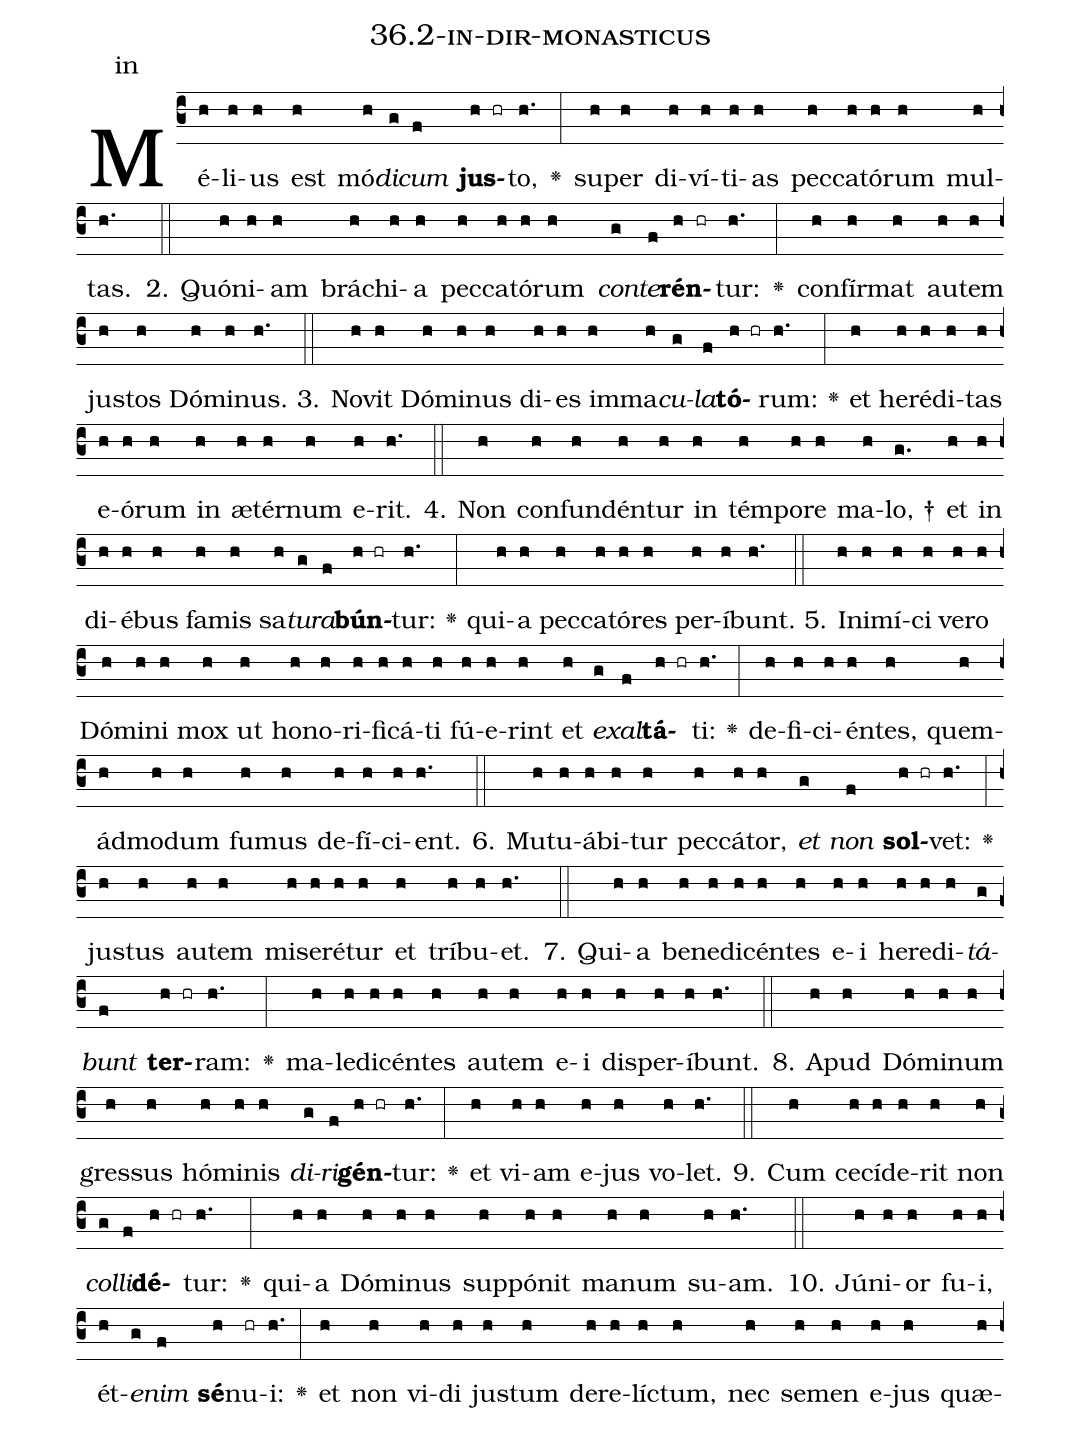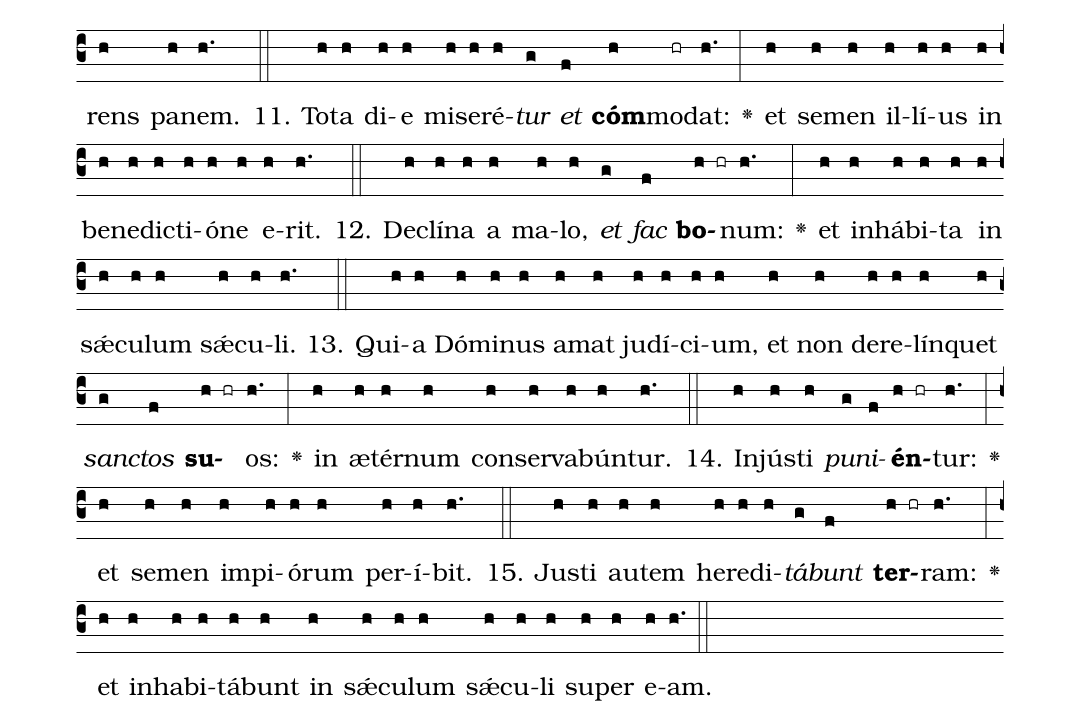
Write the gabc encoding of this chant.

name: 36.2-in-dir-monasticus;
annotation: in;
%%
(c3)Mé(h)li(h)us(h) est(h) mó(h)<i>di</i>(g)<i>cum</i>(f) <b>jus</b>(h hr)to,(h.) <v>\greheightstar</v>(:) su(h)per(h) di(h)ví(h)ti(h)as(h) pec(h)ca(h)tó(h)rum(h) mul(h)tas.(h.) (::)
2. Quón(h)i(h)am(h) brá(h)chi(h)a(h) pec(h)ca(h)tó(h)rum(h) <i>con</i>(g)<i>te</i>(f)<b>rén</b>(h hr)tur:(h.) <v>\greheightstar</v>(:) con(h)fír(h)mat(h) au(h)tem(h) jus(h)tos(h) Dó(h)mi(h)nus.(h.) (::)
3. No(h)vit(h) Dó(h)mi(h)nus(h) di(h)es(h) im(h)ma(h)<i>cu</i>(g)<i>la</i>(f)<b>tó</b>(h hr)rum:(h.) <v>\greheightstar</v>(:) et(h) he(h)ré(h)di(h)tas(h) e(h)ó(h)rum(h) in(h) æ(h)tér(h)num(h) e(h)rit.(h.) (::)
4. Non(h) con(h)fun(h)dén(h)tur(h) in(h) tém(h)po(h)re(h) ma(h)lo, †(g.) et(h) in(h) di(h)é(h)bus(h) fa(h)mis(h) sa(h)<i>tu</i>(g)<i>ra</i>(f)<b>bún</b>(h hr)tur:(h.) <v>\greheightstar</v>(:) qui(h)a(h) pec(h)ca(h)tó(h)res(h) per(h)í(h)bunt.(h.) (::)
5. In(h)i(h)mí(h)ci(h) ve(h)ro(h) Dó(h)mi(h)ni(h) mox(h) ut(h) ho(h)no(h)ri(h)fi(h)cá(h)ti(h) fú(h)e(h)rint(h) et(h) <i>ex</i>(g)<i>al</i>(f)<b>tá</b>(h hr)ti:(h.) <v>\greheightstar</v>(:) de(h)fi(h)ci(h)én(h)tes,(h) quem(h)ád(h)mo(h)dum(h) fu(h)mus(h) de(h)fí(h)ci(h)ent.(h.) (::)
6. Mu(h)tu(h)á(h)bi(h)tur(h) pec(h)cá(h)tor,(h) <i>et</i>(g) <i>non</i>(f) <b>sol</b>(h hr)vet:(h.) <v>\greheightstar</v>(:) jus(h)tus(h) au(h)tem(h) mi(h)se(h)ré(h)tur(h) et(h) trí(h)bu(h)et.(h.) (::)
7. Qui(h)a(h) be(h)ne(h)di(h)cén(h)tes(h) e(h)i(h) he(h)re(h)di(h)<i>tá</i>(g)<i>bunt</i>(f) <b>ter</b>(h hr)ram:(h.) <v>\greheightstar</v>(:) ma(h)le(h)di(h)cén(h)tes(h) au(h)tem(h) e(h)i(h) dis(h)per(h)í(h)bunt.(h.) (::)
8. A(h)pud(h) Dó(h)mi(h)num(h) gres(h)sus(h) hó(h)mi(h)nis(h) <i>di</i>(g)<i>ri</i>(f)<b>gén</b>(h hr)tur:(h.) <v>\greheightstar</v>(:) et(h) vi(h)am(h) e(h)jus(h) vo(h)let.(h.) (::)
9. Cum(h) ce(h)cí(h)de(h)rit(h) non(h) <i>col</i>(g)<i>li</i>(f)<b>dé</b>(h hr)tur:(h.) <v>\greheightstar</v>(:) qui(h)a(h) Dó(h)mi(h)nus(h) sup(h)pó(h)nit(h) ma(h)num(h) su(h)am.(h.) (::)
10. Jú(h)ni(h)or(h) fu(h)i,(h) ét(h)<i>e</i>(g)<i>nim</i>(f) <b>sé</b>(h)nu(hr)i:(h.) <v>\greheightstar</v>(:) et(h) non(h) vi(h)di(h) jus(h)tum(h) de(h)re(h)líc(h)tum,(h) nec(h) se(h)men(h) e(h)jus(h) quæ(h)rens(h) pa(h)nem.(h.) (::)
11. To(h)ta(h) di(h)e(h) mi(h)se(h)ré(h)<i>tur</i>(g) <i>et</i>(f) <b>cóm</b>(h)mo(hr)dat:(h.) <v>\greheightstar</v>(:) et(h) se(h)men(h) il(h)lí(h)us(h) in(h) be(h)ne(h)dic(h)ti(h)ó(h)ne(h) e(h)rit.(h.) (::)
12. De(h)clí(h)na(h) a(h) ma(h)lo,(h) <i>et</i>(g) <i>fac</i>(f) <b>bo</b>(h hr)num:(h.) <v>\greheightstar</v>(:) et(h) in(h)há(h)bi(h)ta(h) in(h) sǽ(h)cu(h)lum(h) sǽ(h)cu(h)li.(h.) (::)
13. Qui(h)a(h) Dó(h)mi(h)nus(h) a(h)mat(h) ju(h)dí(h)ci(h)um,(h) et(h) non(h) de(h)re(h)lín(h)quet(h) <i>sanc</i>(g)<i>tos</i>(f) <b>su</b>(h hr)os:(h.) <v>\greheightstar</v>(:) in(h) æ(h)tér(h)num(h) con(h)ser(h)va(h)bún(h)tur.(h.) (::)
14. In(h)jús(h)ti(h) <i>pu</i>(g)<i>ni</i>(f)<b>én</b>(h hr)tur:(h.) <v>\greheightstar</v>(:) et(h) se(h)men(h) im(h)pi(h)ó(h)rum(h) per(h)í(h)bit.(h.) (::)
15. Jus(h)ti(h) au(h)tem(h) he(h)re(h)di(h)<i>tá</i>(g)<i>bunt</i>(f) <b>ter</b>(h hr)ram:(h.) <v>\greheightstar</v>(:) et(h) in(h)ha(h)bi(h)tá(h)bunt(h) in(h) sǽ(h)cu(h)lum(h) sǽ(h)cu(h)li(h) su(h)per(h) e(h)am.(h.) (::)
